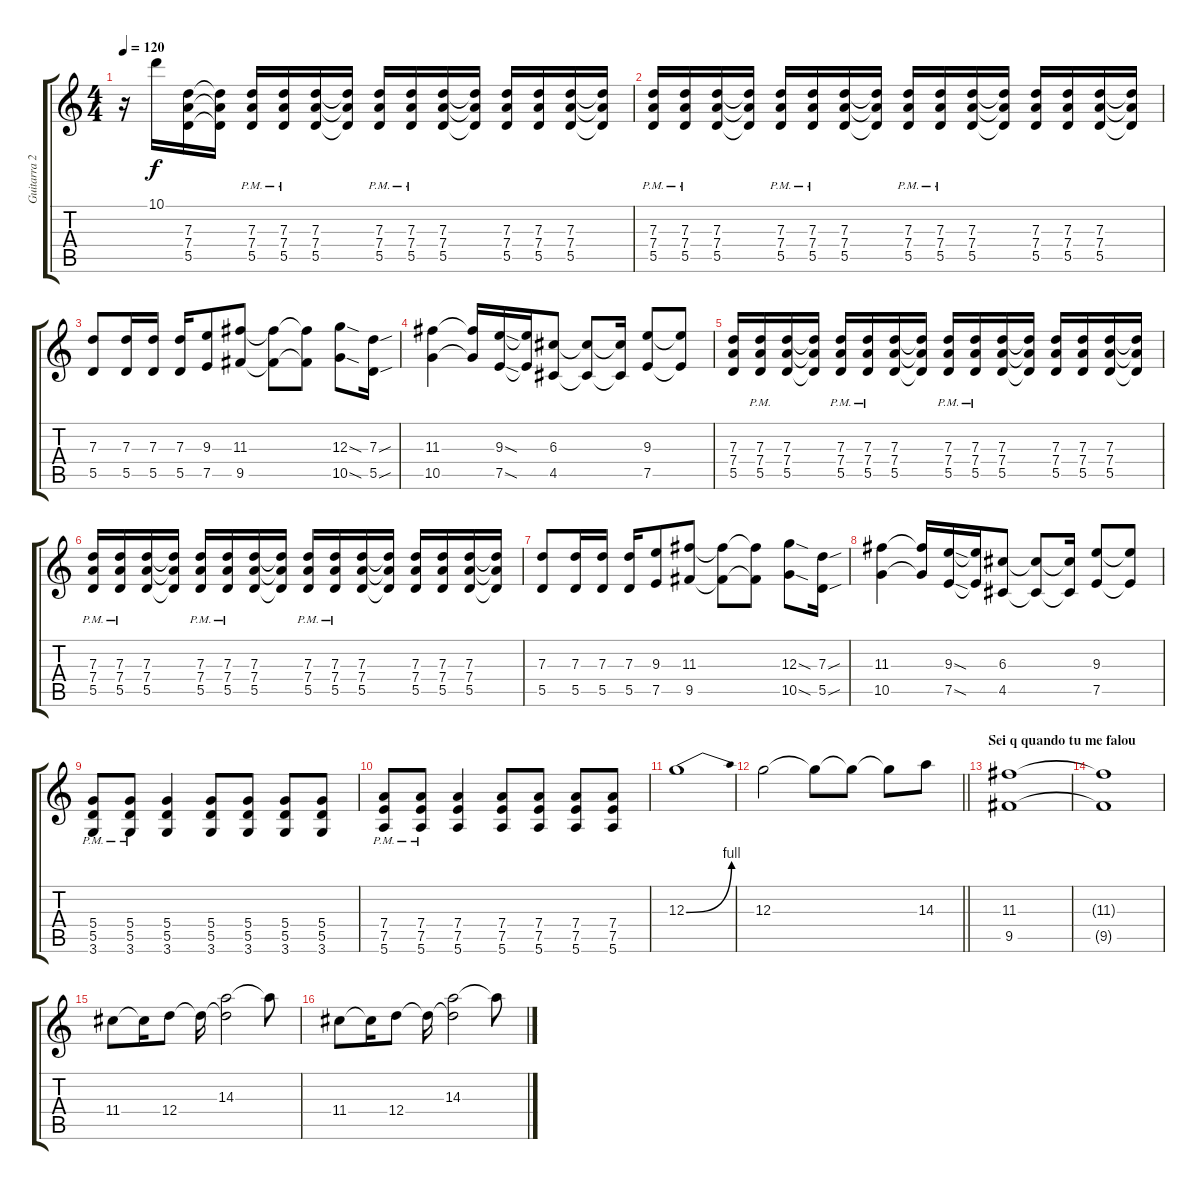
\track ("Guitarra 2" "Guitarra 2") {instrument distortionguitar}
\staff {score tabs}
\tuning (E4 B3 G3 D3 A2 E2) {hide}
\ts (4 4)
\tempo 120
\clef g2
\ks c
r.16{dy f} 10.1.16 (7.3 7.4 5.5).16 (7.3{t} 7.4{t} 5.5{t}).16 (7.3{pm} 7.4{pm} 5.5{pm}).16 (7.3{pm} 7.4{pm} 5.5{pm}).16 (7.3 7.4 5.5).16 (7.3{t} 7.4{t} 5.5{t}).16 (7.3{pm} 7.4{pm} 5.5{pm}).16 (7.3{pm} 7.4{pm} 5.5{pm}).16 (7.3 7.4 5.5).16 (7.3{t} 7.4{t} 5.5{t}).16 (7.3 7.4 5.5).16 (7.3 7.4 5.5).16 (7.3 7.4 5.5).16 (7.3{t} 7.4{t} 5.5{t}).16 |
(7.3{pm} 7.4{pm} 5.5{pm}).16 (7.3{pm} 7.4{pm} 5.5{pm}).16 (7.3 7.4 5.5).16 (7.3{t} 7.4{t} 5.5{t}).16 (7.3{pm} 7.4{pm} 5.5{pm}).16 (7.3{pm} 7.4{pm} 5.5{pm}).16 (7.3 7.4 5.5).16 (7.3{t} 7.4{t} 5.5{t}).16 (7.3{pm} 7.4{pm} 5.5{pm}).16 (7.3{pm} 7.4{pm} 5.5{pm}).16 (7.3 7.4 5.5).16 (7.3{t} 7.4{t} 5.5{t}).16 (7.3 7.4 5.5).16 (7.3 7.4 5.5).16 (7.3 7.4 5.5).16 (7.3{t} 7.4{t} 5.5{t}).16 |
(7.3 5.5).8 (7.3 5.5).16 (7.3 5.5).16 (7.3 5.5).16 (9.3 7.5).8 (11.3 9.5).8 (11.3{t} 9.5{t}).8 (11.3{t} 9.5{t}).8 (12.3{sod} 10.5{sod}).8 (7.3{sou} 5.5{sou}).16 |
(11.3 10.5).4 (11.3{t} 10.5{t}).16 (9.3{sod} 7.5{sod}).16 (9.3{t} 7.5{t}).16 (6.3 4.5).8 (6.3{t} 4.5{t}).8 (6.3{t} 4.5{t}).16 (9.3 7.5).8 (9.3{t} 7.5{t}).8 |
(7.3 7.4 5.5).16 (7.3{pm} 7.4{pm} 5.5{pm}).16 (7.3 7.4 5.5).16 (7.3{t} 7.4{t} 5.5{t}).16 (7.3{pm} 7.4{pm} 5.5{pm}).16 (7.3{pm} 7.4{pm} 5.5{pm}).16 (7.3 7.4 5.5).16 (7.3{t} 7.4{t} 5.5{t}).16 (7.3{pm} 7.4{pm} 5.5{pm}).16 (7.3{pm} 7.4{pm} 5.5{pm}).16 (7.3 7.4 5.5).16 (7.3{t} 7.4{t} 5.5{t}).16 (7.3 7.4 5.5).16 (7.3 7.4 5.5).16 (7.3 7.4 5.5).16 (7.3{t} 7.4{t} 5.5{t}).16 |
(7.3{pm} 7.4{pm} 5.5{pm}).16 (7.3{pm} 7.4{pm} 5.5{pm}).16 (7.3 7.4 5.5).16 (7.3{t} 7.4{t} 5.5{t}).16 (7.3{pm} 7.4{pm} 5.5{pm}).16 (7.3{pm} 7.4{pm} 5.5{pm}).16 (7.3 7.4 5.5).16 (7.3{t} 7.4{t} 5.5{t}).16 (7.3{pm} 7.4{pm} 5.5{pm}).16 (7.3{pm} 7.4{pm} 5.5{pm}).16 (7.3 7.4 5.5).16 (7.3{t} 7.4{t} 5.5{t}).16 (7.3 7.4 5.5).16 (7.3 7.4 5.5).16 (7.3 7.4 5.5).16 (7.3{t} 7.4{t} 5.5{t}).16 |
(7.3 5.5).8 (7.3 5.5).16 (7.3 5.5).16 (7.3 5.5).16 (9.3 7.5).8 (11.3 9.5).8 (11.3{t} 9.5{t}).8 (11.3{t} 9.5{t}).8 (12.3{sod} 10.5{sod}).8 (7.3{sou} 5.5{sou}).16 |
(11.3 10.5).4 (11.3{t} 10.5{t}).16 (9.3{sod} 7.5{sod}).16 (9.3{t} 7.5{t}).16 (6.3 4.5).8 (6.3{t} 4.5{t}).8 (6.3{t} 4.5{t}).16 (9.3 7.5).8 (9.3{t} 7.5{t}).8 |
(5.4{pm} 5.5{pm} 3.6{pm}).8 (5.4{pm} 5.5{pm} 3.6{pm}).8 (5.4 5.5 3.6).4 (5.4 5.5 3.6).8 (5.4 5.5 3.6).8 (5.4 5.5 3.6).8 (5.4 5.5 3.6).8 |
(7.4{pm} 7.5{pm} 5.6{pm}).8 (7.4{pm} 7.5{pm} 5.6{pm}).8 (7.4 7.5 5.6).4 (7.4 7.5 5.6).8 (7.4 7.5 5.6).8 (7.4 7.5 5.6).8 (7.4 7.5 5.6).8 |
12.3{be (bend 0 0 60 4)}.1{instrument distortionguitar} |
\barLineRight lightlight
12.3.2 12.3{t}.8 12.3{t}.8 12.3{t}.8 14.3.8 |
\section ("" "Sei q quando tu me falou")
(11.3 9.5).1 |
(11.3{t} 9.5{t}).1 |
11.4.8 11.4{t}.16 12.4.8 12.4{t}.16 (14.3 12.4{t}).2 14.3{t}.8 |
11.4.8 11.4{t}.16 12.4.8 12.4{t}.16 (14.3 12.4{t}).2 14.3{t}.8
